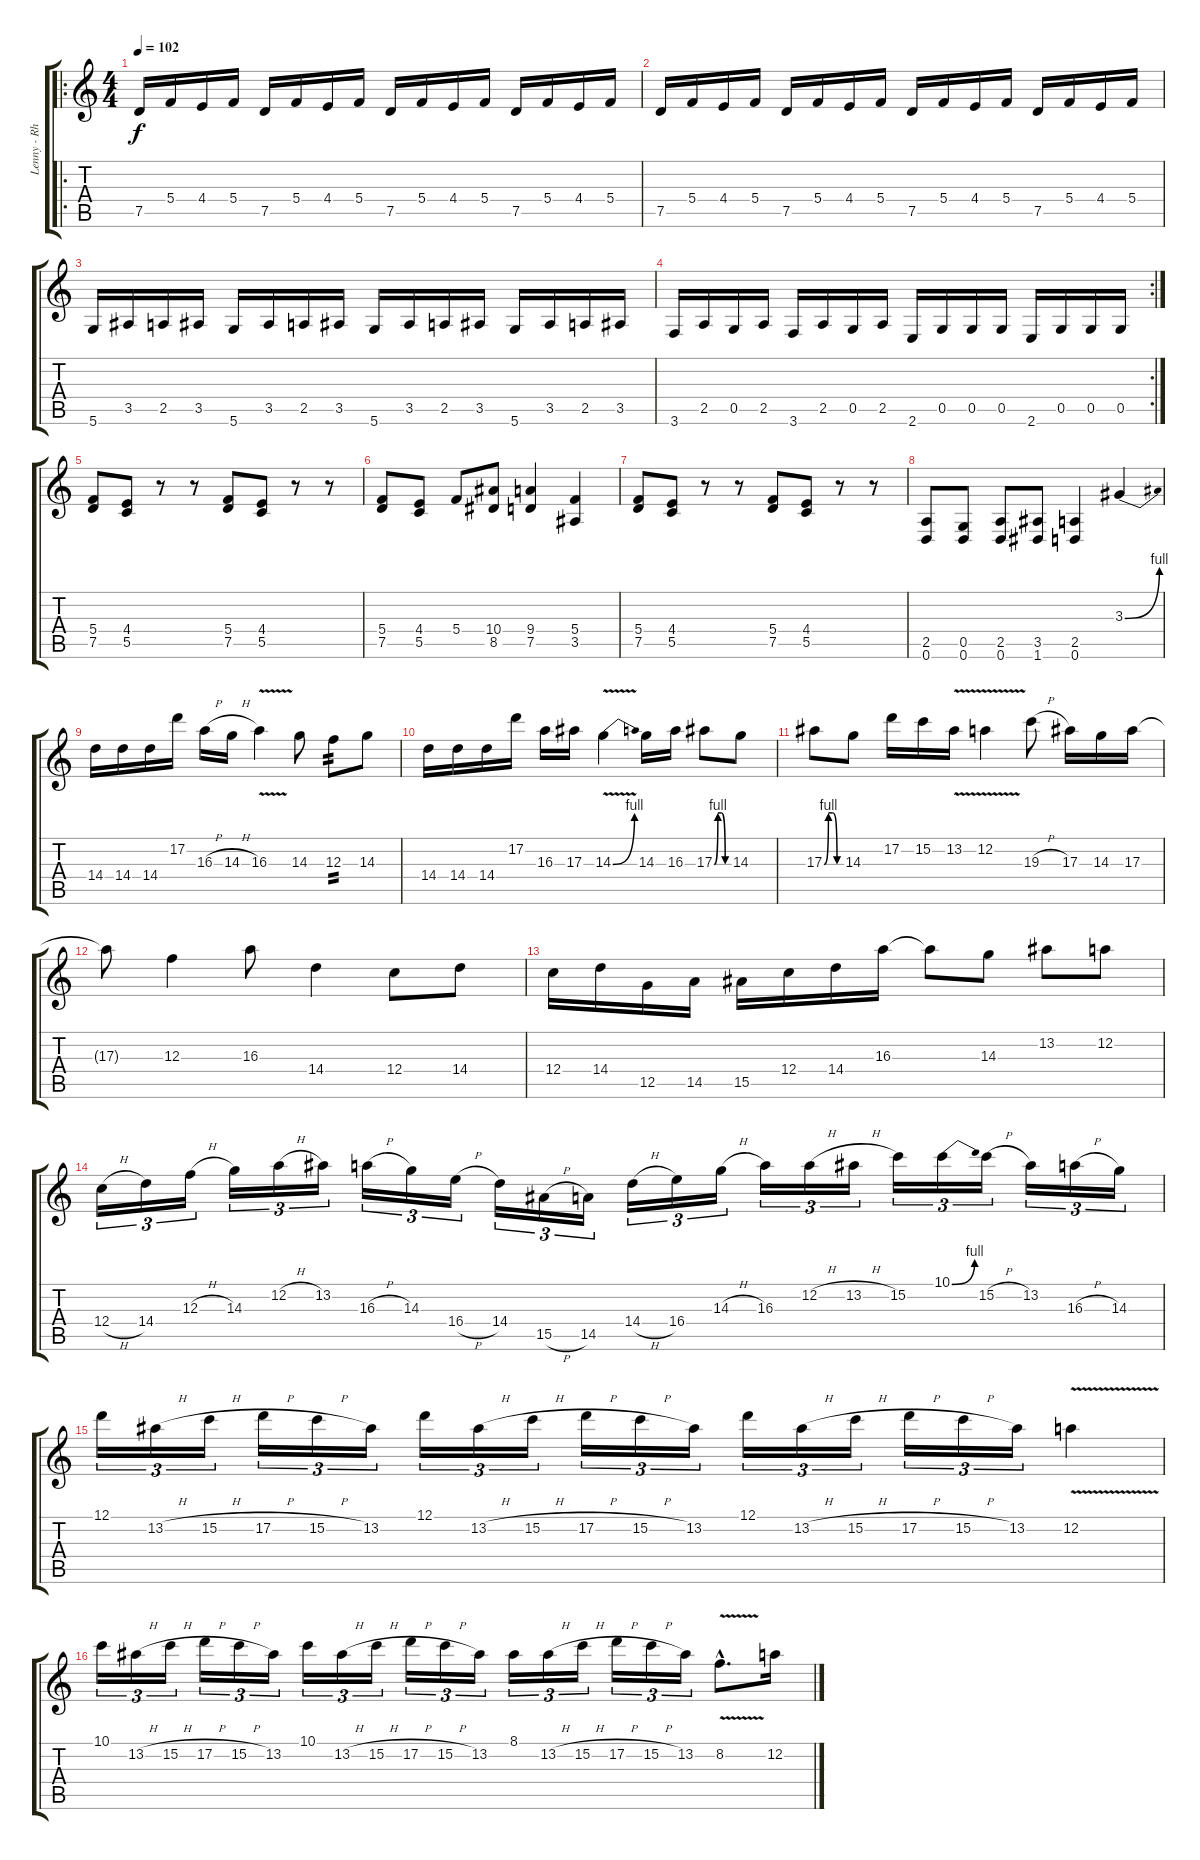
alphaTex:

\track ("Lenny - Rhythm/Lead" "Lenny - Rh") {instrument distortionguitar}
\staff {score tabs}
\tuning (D4 A3 F3 C3 G2 D2) {hide}
\ro
\ts (4 4)
\tempo 102
\clef g2
\ks c
7.5.16{dy f instrument distortionguitar} 5.4.16 4.4.16 5.4.16 7.5.16 5.4.16 4.4.16 5.4.16 7.5.16 5.4.16 4.4.16 5.4.16 7.5.16 5.4.16 4.4.16 5.4.16 |
7.5.16 5.4.16 4.4.16 5.4.16 7.5.16 5.4.16 4.4.16 5.4.16 7.5.16 5.4.16 4.4.16 5.4.16 7.5.16 5.4.16 4.4.16 5.4.16 |
5.6.16 3.5.16 2.5.16 3.5.16 5.6.16 3.5.16 2.5.16 3.5.16 5.6.16 3.5.16 2.5.16 3.5.16 5.6.16 3.5.16 2.5.16 3.5.16 |
\rc 2
3.6.16 2.5.16 0.5.16 2.5.16 3.6.16 2.5.16 0.5.16 2.5.16 2.6.16 0.5.16 0.5.16 0.5.16 2.6.16 0.5.16 0.5.16 0.5.16 |
(5.4 7.5).8 (4.4 5.5).8 r.8 r.8 (5.4 7.5).8 (4.4 5.5).8 r.8 r.8 |
(5.4 7.5).8 (4.4 5.5).8 5.4.8 (10.4 8.5).8 (9.4 7.5).4 (5.4 3.5).4 |
(5.4 7.5).8 (4.4 5.5).8 r.8 r.8 (5.4 7.5).8 (4.4 5.5).8 r.8 r.8 |
(2.5 0.6).8 (0.5 0.6).8 (2.5 0.6).8 (3.5 1.6).8 (2.5 0.6).4 3.3{be (bend 0 0 60 4)}.4 |
14.4.16 14.4.16 14.4.16 17.2.16 16.3{h}.16 14.3{h}.16 16.3{v}.4 14.3.8 12.3.8{tp 2} 14.3.8 |
14.4.16 14.4.16 14.4.16 17.2.16 16.3.16 17.3.16 14.3{be (bend 0 0 60 4) v}.4 14.3.16 16.3.16 17.3{be (custom 0 0 15 4 30 4 45 0 60 0)}.8 14.3.8 |
17.3{be (custom 0 0 15 4 30 4 45 0 60 0)}.8 14.3.8 17.2.16 15.2.16 13.2{v}.16 12.2{v}.4 19.3{h}.8 17.3.16 14.3.16 17.3.16 |
17.3{t}.8 12.3.4 16.3.8 14.4.4 12.4.8 14.4.8 |
12.4.16 14.4.16 12.5.16 14.5.16 15.5.16 12.4.16 14.4.16 16.3.16 16.3{t}.8 14.3.8 13.2.8 12.2.8 |
12.4{h}.16{tu (3 2)} 14.4.16{tu (3 2)} 12.3{h}.16{tu (3 2)} 14.3.16{tu (3 2)} 12.2{h}.16{tu (3 2)} 13.2.16{tu (3 2)} 16.3{h}.16{tu (3 2)} 14.3.16{tu (3 2)} 16.4{h}.16{tu (3 2)} 14.4.16{tu (3 2)} 15.5{h}.16{tu (3 2)} 14.5.16{tu (3 2)} 14.4{h}.16{tu (3 2)} 16.4.16{tu (3 2)} 14.3{h}.16{tu (3 2)} 16.3.16{tu (3 2)} 12.2{h}.16{tu (3 2)} 13.2{h}.16{tu (3 2)} 15.2.16{tu (3 2)} 10.1{be (bend 0 0 60 4)}.16{tu (3 2)} 15.2{h}.16{tu (3 2)} 13.2.16{tu (3 2)} 16.3{h}.16{tu (3 2)} 14.3.16{tu (3 2)} |
12.1.16{tu (3 2)} 13.2{h}.16{tu (3 2)} 15.2{h}.16{tu (3 2)} 17.2{h}.16{tu (3 2)} 15.2{h}.16{tu (3 2)} 13.2.16{tu (3 2)} 12.1.16{tu (3 2)} 13.2{h}.16{tu (3 2)} 15.2{h}.16{tu (3 2)} 17.2{h}.16{tu (3 2)} 15.2{h}.16{tu (3 2)} 13.2.16{tu (3 2)} 12.1.16{tu (3 2)} 13.2{h}.16{tu (3 2)} 15.2{h}.16{tu (3 2)} 17.2{h}.16{tu (3 2)} 15.2{h}.16{tu (3 2)} 13.2.16{tu (3 2)} 12.2{v}.4 |
10.1.16{tu (3 2)} 13.2{h}.16{tu (3 2)} 15.2{h}.16{tu (3 2)} 17.2{h}.16{tu (3 2)} 15.2{h}.16{tu (3 2)} 13.2.16{tu (3 2)} 10.1.16{tu (3 2)} 13.2{h}.16{tu (3 2)} 15.2{h}.16{tu (3 2)} 17.2{h}.16{tu (3 2)} 15.2{h}.16{tu (3 2)} 13.2.16{tu (3 2)} 8.1.16{tu (3 2)} 13.2{h}.16{tu (3 2)} 15.2{h}.16{tu (3 2)} 17.2{h}.16{tu (3 2)} 15.2{h}.16{tu (3 2)} 13.2.16{tu (3 2)} 8.2{v hac}.8{d} 12.2.16
